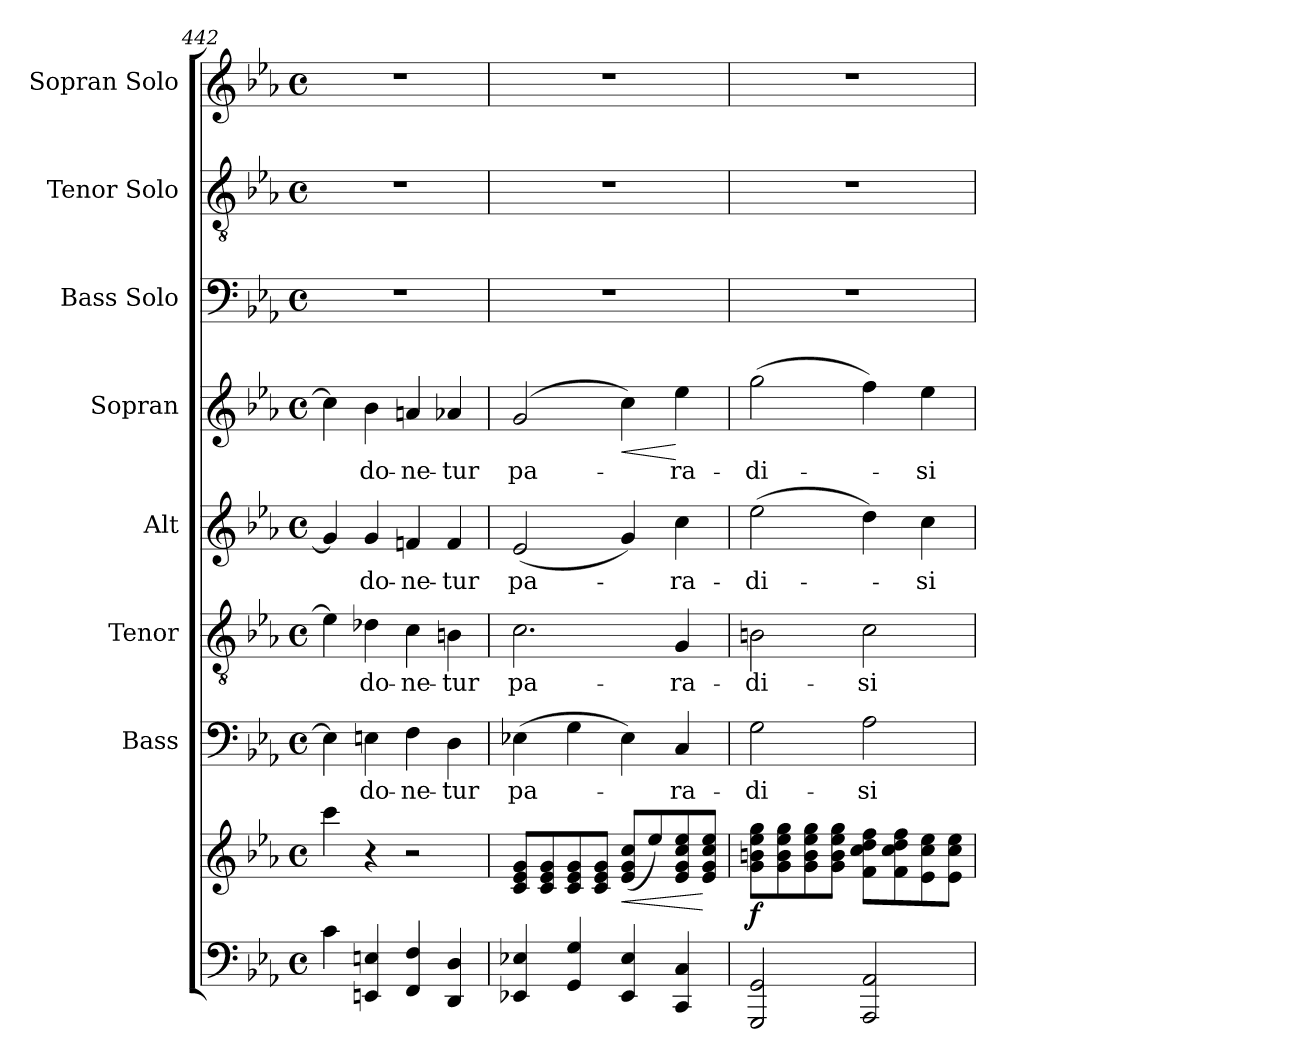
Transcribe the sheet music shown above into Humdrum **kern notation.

**kern	**kern	**dynam	**kern	**text	**kern	**text	**kern	**text	**kern	**text	**dynam	**kern	**kern	**kern
*part8	*part8	*part8	*part7	*part7	*part6	*part6	*part5	*part5	*part4	*part4	*part4	*part3	*part2	*part1
*staff9	*staff8	*staff8/9	*staff7	*staff7	*staff6	*staff6	*staff5	*staff5	*staff4	*staff4	*staff4	*staff3	*staff2	*staff1
*	*	*	*I"Bass	*	*I"Tenor	*	*I"Alt	*	*I"Sopran	*	*	*I"Bass Solo	*I"Tenor Solo	*I"Sopran Solo
*	*	*	*I'B.	*	*I'T.	*	*I'A.	*	*I'S.	*	*	*I'B. Solo	*I'T. Solo	*I'S. Solo
*clefF4	*clefG2	*	*clefF4	*	*clefGv2	*	*clefG2	*	*clefG2	*	*	*clefF4	*clefGv2	*clefG2
*k[b-e-a-]	*k[b-e-a-]	*	*k[b-e-a-]	*	*k[b-e-a-]	*	*k[b-e-a-]	*	*k[b-e-a-]	*	*	*k[b-e-a-]	*k[b-e-a-]	*k[b-e-a-]
*E-:	*E-:	*	*E-:	*	*E-:	*	*E-:	*	*E-:	*	*	*E-:	*E-:	*E-:
*M4/4	*M4/4	*	*M4/4	*	*M4/4	*	*M4/4	*	*M4/4	*	*	*M4/4	*M4/4	*M4/4
*met(c)	*met(c)	*	*met(c)	*	*met(c)	*	*met(c)	*	*met(c)	*	*	*met(c)	*met(c)	*met(c)
=442	=442	=442	=442	=442	=442	=442	=442	=442	=442	=442	=442	=442	=442	=442
4c\	4ccc\	.	4E-\]	.	4e-\]	.	4g/]	.	4cc\]	.	.	1r	1r	1r
!	!	!	!	!LO:LY:b	!	!LO:LY:b	!	!LO:LY:b	!	!LO:LY:b	!	!	!	!
4EEn/ 4En/	4r	.	4En\	do-	4d-X\	do-	4g/	do-	4b-\	do-	.	.	.	.
!	!	!	!	!LO:LY:b	!	!LO:LY:b	!	!LO:LY:b	!	!LO:LY:b	!	!	!	!
4FF/ 4F/	2r	.	4F\	-ne-	4c\	-ne-	4fn/	-ne-	4an/	-ne-	.	.	.	.
!	!	!	!	!LO:LY:b	!	!LO:LY:b	!	!LO:LY:b	!	!LO:LY:b	!	!	!	!
4DD/ 4D/	.	.	4D\	-tur	4Bn\	-tur	4f/	-tur	4a-X/	-tur	.	.	.	.
=443	=443	=443	=443	=443	=443	=443	=443	=443	=443	=443	=443	=443	=443	=443
!	!	!	!	!LO:LY:b	!	!LO:LY:b	!	!LO:LY:b	!	!LO:LY:b	!	!	!	!
4EE-X/ 4E-X/	8c/ 8e-/ 8g/L	.	(>4E-X\	pa-	2.c\	pa-	(<2e-/	pa-	(2g/	pa-	.	1r	1r	1r
.	8c/ 8e-/ 8g/	.	.	.	.	.	.	.	.	.	.	.	.	.
4GG/ 4G/	8c/ 8e-/ 8g/	.	4G\	.	.	.	.	.	.	.	.	.	.	.
.	8c/ 8e-/ 8g/J	.	.	.	.	.	.	.	.	.	.	.	.	.
!	!	!LO:HP:b	!	!	!	!	!	!	!	!	!LO:HP:b	!	!	!
4EE-/ 4E-/	(<8e-/ 8g/ 8cc/L	<	4E-\)	.	.	.	4g/)	.	4cc\)	.	<	.	.	.
.	8ee-/)	.	.	.	.	.	.	.	.	.	.	.	.	.
!	!	!	!	!LO:LY:b	!	!LO:LY:b	!	!LO:LY:b	!	!LO:LY:b	!	!	!	!
4CC/ 4C/	8e-/ 8g/ 8cc/ 8ee-/	.	4C/	-ra-	4G/	-ra-	4cc\	-ra-	4ee-\	-ra-	[	.	.	.
.	8e-/ 8g/ 8cc/ 8ee-/J	[	.	.	.	.	.	.	.	.	.	.	.	.
=444	=444	=444	=444	=444	=444	=444	=444	=444	=444	=444	=444	=444	=444	=444
!	!	!LO:DY:b	!	!LO:LY:b	!	!LO:LY:b	!	!LO:LY:b	!	!LO:LY:b	!	!	!	!
2GGG/ 2GG/	8g\ 8bn\ 8ee-\ 8gg\L	f	2G\	-di-	2Bn\	-di-	(>2ee-\	-di-	(>2gg\	-di-	.	1r	1r	1r
.	8g\ 8b\ 8ee-\ 8gg\	.	.	.	.	.	.	.	.	.	.	.	.	.
.	8g\ 8b\ 8ee-\ 8gg\	.	.	.	.	.	.	.	.	.	.	.	.	.
.	8g\ 8b\ 8ee-\ 8gg\J	.	.	.	.	.	.	.	.	.	.	.	.	.
!	!	!	!	!LO:LY:b	!	!LO:LY:b	!	!	!	!	!	!	!	!
2AAA-/ 2AA-/	8f\ 8cc\ 8dd\ 8ff\L	.	2A-\	-si	2c\	-si	4dd\)	.	4ff\)	.	.	.	.	.
.	8f\ 8cc\ 8dd\ 8ff\	.	.	.	.	.	.	.	.	.	.	.	.	.
!	!	!	!	!	!	!	!	!LO:LY:b	!	!LO:LY:b	!	!	!	!
.	8e-\ 8cc\ 8ee-\	.	.	.	.	.	4cc\	-si	4ee-\	-si	.	.	.	.
.	8e-\ 8cc\ 8ee-\J	.	.	.	.	.	.	.	.	.	.	.	.	.
=	=	=	=	=	=	=	=	=	=	=	=	=	=	=
*-	*-	*-	*-	*-	*-	*-	*-	*-	*-	*-	*-	*-	*-	*-
